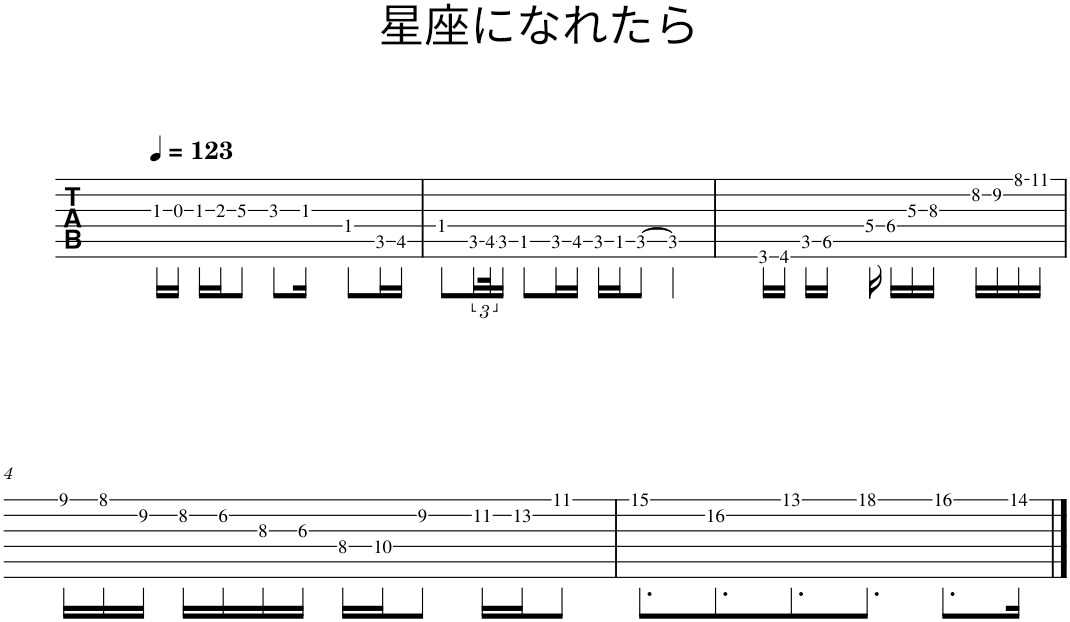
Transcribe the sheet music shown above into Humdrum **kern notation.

**kern
*part1
*staff1
*I"Guitar
*I'Guit.
*stria6
*
*k[b-e-a-d-]
*M4/4
=1
16r
16r
*MM123
16G#\LL
16G\JJ
16G#\LL
16A\J
8c\J
8B-\L
16G#\Jk
16r
8E-\L
16C\L
16C#\JJ
=2
8E-\L
24C\L
48C#\K
16C\JJ
8BB-\L
16C\L
16C#\JJ
16C\LL
16BB-\J
[8C\J
4C\]
=3
16r
16r
16GG\LL
16GG#\JJ
16C\LL
16E-\JJ
16r
16G\
16G#\LL
16c\
16e-\JJ
16r
16g\LL
16g#\
16cc\
16ee-\JJ
!!LO:LB:g=z
=4
16r
16cc#\LL
16cc\
16g#\JJ
16g\LL
16f\
16e-\
16c#\JJ
16B-\LL
16c\J
8g#\J
16b-\LL
16cc\J
8ee-\J
=5
8.gg\L
8.ee-\
8.ff\
8.bb-\J
8.gg#\L
16ff#\Jk
==
*-
